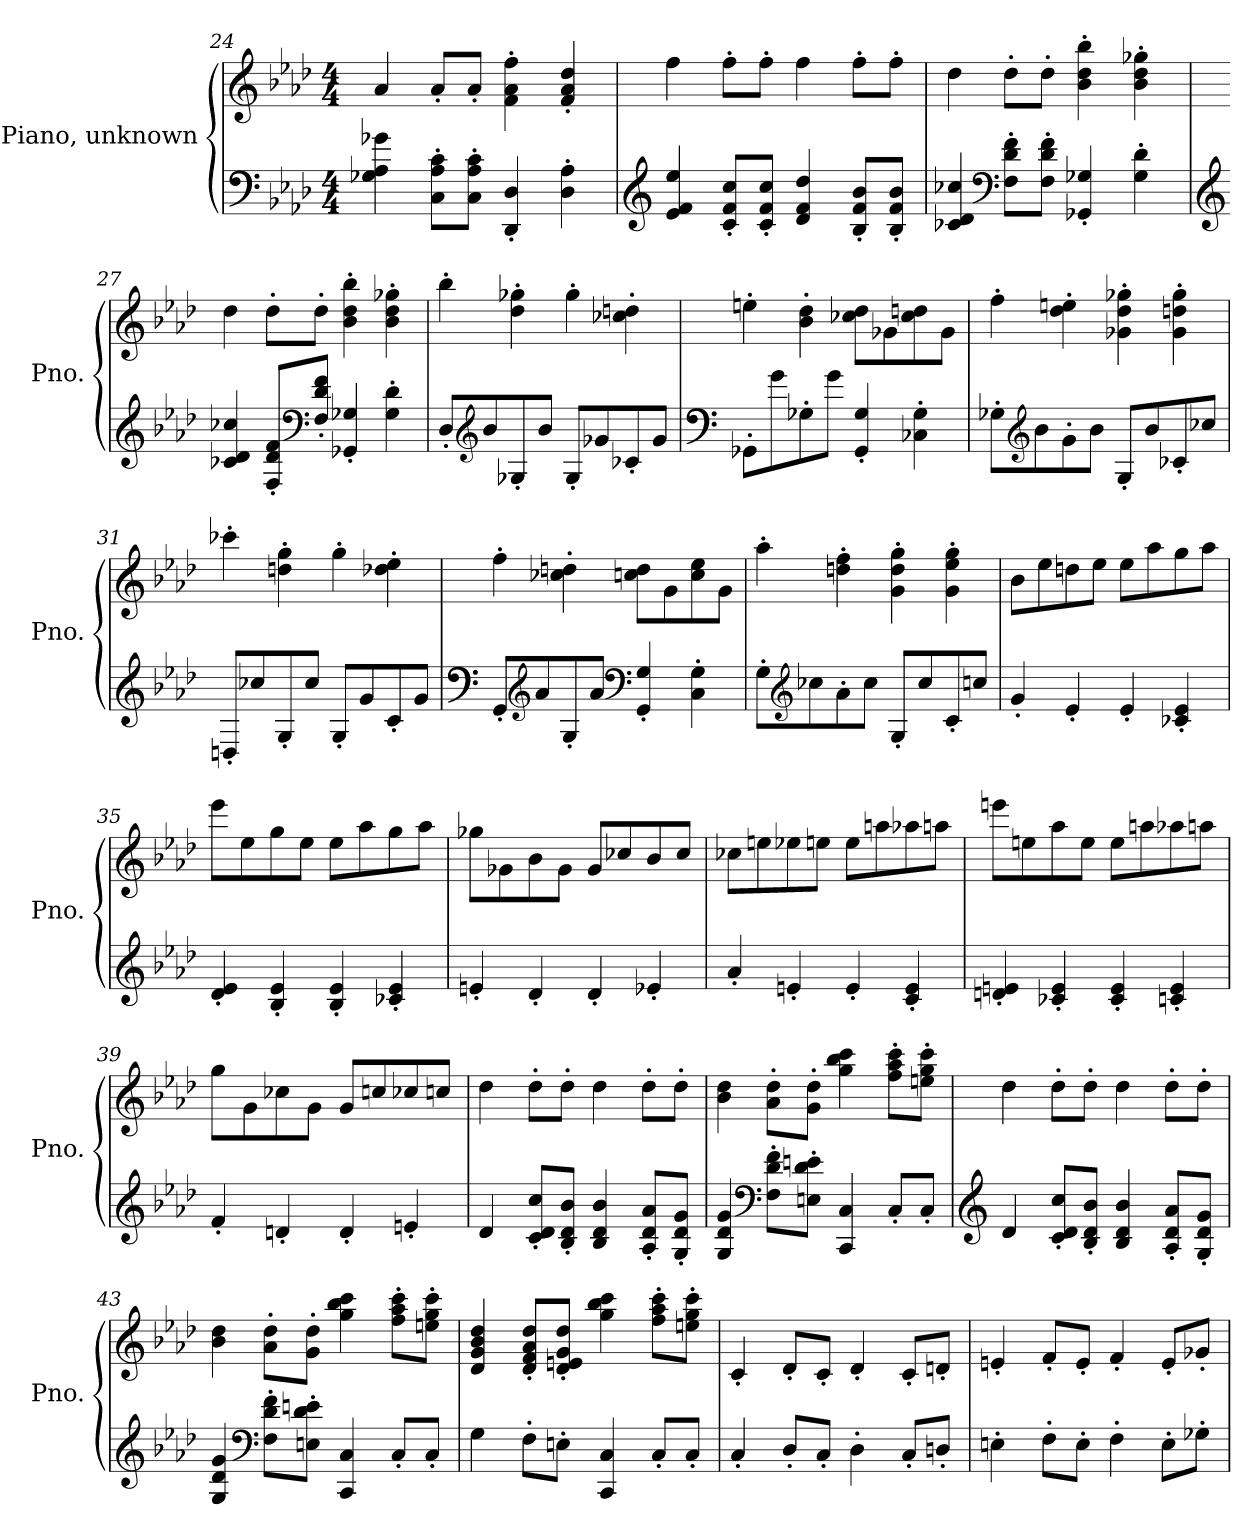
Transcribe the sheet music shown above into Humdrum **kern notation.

**kern	**kern
*part1	*part1
*staff2	*staff1
*I"Piano, unknown	*
*I'Pno.	*
*clefF4	*clefG2
*k[b-e-a-d-]	*k[b-e-a-d-]
*M4/4	*M4/4
=24	=24
4G-X\ 4A-\ 4g-X\	4a-/
8C\' 8A-\' 8c\'L	8a-'/L
8C\' 8A-\' 8c\'J	8a-'/J
4DD-/' 4D-/'	4f\' 4a-\' 4ff\'
4D-\' 4A-\'	4f/' 4a-/' 4dd-/'
=25	=25
*clefG2	*
4e-/ 4f/ 4ee-/	4ff\
8c/' 8f/' 8cc/'L	8ff'\L
8c/' 8f/' 8cc/'J	8ff'\J
4d-/ 4f/ 4dd-/	4ff\
8B-/' 8f/' 8b-/'L	8ff'\L
8B-/' 8f/' 8b-/'J	8ff'\J
!!LO:LB:g=z
=26	=26
4c-X/ 4d-/ 4cc-X/	4dd-\
*clefF4	*
8F\' 8d-\' 8f\'L	8dd-'\L
8F\' 8d-\' 8f\'J	8dd-'\J
4GG-X/' 4G-X/'	4b-\' 4dd-\' 4bb-\'
4G-\' 4d-\'	4b-\' 4dd-\' 4gg-X\'
=27	=27
*clefG2	*
4c-X/ 4d-/ 4cc-X/	4dd-\
8F/' 8d-/' 8f/'L	8dd-'\L
*clefF4	*
8F/' 8d-/' 8f/'J	8dd-'\J
4GG-X/' 4G-X/'	4b-\' 4dd-\' 4bb-\'
4G-\' 4d-\'	4b-\' 4dd-\' 4gg-X\'
=28	=28
8D-'/L	4bb-'\
*clefG2	*
8b-/	.
8G-X'/	4dd-\' 4gg-X\'
8b-/J	.
8G-'/L	4gg-'\
8g-X/	.
8c-X'/	4cc-X\' 4ddn\'
8g-/J	.
!!LO:PB:g=z
=29	=29
*clefF4	*
8GG-X'\L	4een'\
8g\	.
8G-X'\	4b-\' 4dd-\'
8g\J	.
4GG-/' 4G-/'	8cc-X\ 8dd-\L
.	8g-X\
4C-X\' 4G-\'	8cc-\ 8ddn\
.	8g-\J
=30	=30
8G-X'\L	4ff'\
*clefG2	*
8b-\	.
8g'\	4dd-\' 4een\'
8b-\J	.
8G-'/L	4g-X\' 4dd-\' 4gg-X\'
8b-/	.
8c-X'/	4g-\' 4ddn\' 4gg-\'
8cc-X/J	.
=31	=31
8Dn'/L	4ccc-X'\
8cc-X/	.
8G'/	4ddn\' 4gg\'
8cc-/J	.
8G'/L	4gg'\
8g/	.
8c'/	4dd-X\' 4ee-\'
8g/J	.
!!LO:LB:g=z
=32	=32
*clefF4	*
8GG'/L	4ff'\
*clefG2	*
8a-/	.
8G'/	4cc-X\' 4ddn\'
8a-/J	.
*clefF4	*
4GG/' 4G/'	8ccn\ 8dd\L
.	8g\
4C\' 4G\'	8cc\ 8ee-\
.	8g\J
=33	=33
8G'\L	4aa-'\
*clefG2	*
8cc-X\	.
8a-'\	4ddn\' 4ff\'
8cc-\J	.
8G'/L	4g\' 4dd\' 4gg\'
8cc-/	.
8c'/	4g\' 4ee-\' 4gg\'
8ccn/J	.
=34	=34
4g'/	8b-\L
.	8ee-\
4e-'/	8ddn\
.	8ee-\J
4e-'/	8ee-\L
.	8aa-\
4c-X/' 4e-/'	8gg\
.	8aa-\J
=35	=35
4d-/' 4e-/'	8eee-\L
.	8ee-\
4B-/' 4e-/'	8gg\
.	8ee-\J
4B-/' 4e-/'	8ee-\L
.	8aa-\
4c-X/' 4e-/'	8gg\
.	8aa-\J
!!LO:LB:g=z
=36	=36
4en'/	8gg-X\L
.	8g-X\
4d-'/	8b-\
.	8g-\J
4d-'/	8g-/L
.	8cc-X/
4e-X'/	8b-/
.	8cc-/J
=37	=37
4a-'/	8cc-X\L
.	8een\
4en'/	8ee-X\
.	8een\J
4e'/	8ee\L
.	8aan\
4c/' 4e/'	8aa-X\
.	8aan\J
=38	=38
4dn/' 4en/'	8eeen\L
.	8een\
4c-X/' 4e/'	8aa-\
.	8ee\J
4c-/' 4e/'	8ee\L
.	8aan\
4cn/' 4e/'	8aa-X\
.	8aan\J
!!LO:LB:g=z
=39	=39
4f'/	8gg\L
.	8g\
4dn'/	8cc-X\
.	8g\J
4d'/	8g/L
.	8ccn/
4en'/	8cc-X/
.	8ccn/J
=40	=40
4d-/	4dd-\
8c/' 8d-/' 8cc/'L	8dd-'\L
8B-/' 8d-/' 8b-/'J	8dd-'\J
4B-/ 4d-/ 4b-/	4dd-\
8A-/' 8d-/' 8a-/'L	8dd-'\L
8G/' 8d-/' 8g/'J	8dd-'\J
=41	=41
4G/ 4d-/ 4g/	4b-\ 4dd-\
*clefF4	*
8F\' 8d-\' 8f\'L	8a-\' 8dd-\'L
8En\' 8d-\' 8en\'J	8g\' 8dd-\'J
4CC/ 4C/	4gg\ 4bb-\ 4ccc\
8C'/L	8ff\' 8aa-\' 8ccc\'L
8C'/J	8een\' 8gg\' 8ccc\'J
=42	=42
*clefG2	*
4d-/	4dd-\
8c/' 8d-/' 8cc/'L	8dd-'\L
8B-/' 8d-/' 8b-/'J	8dd-'\J
4B-/ 4d-/ 4b-/	4dd-\
8A-/' 8d-/' 8a-/'L	8dd-'\L
8G/' 8d-/' 8g/'J	8dd-'\J
!!LO:LB:g=z
=43	=43
4G/ 4d-/ 4g/	4b-\ 4dd-\
*clefF4	*
8F\' 8d-\' 8f\'L	8a-\' 8dd-\'L
8En\' 8d-\' 8en\'J	8g\' 8dd-\'J
4CC/ 4C/	4gg\ 4bb-\ 4ccc\
8C'/L	8ff\' 8aa-\' 8ccc\'L
8C'/J	8een\' 8gg\' 8ccc\'J
=44	=44
4G\	4d-/ 4g/ 4b-/ 4dd-/
8F'\L	8d-/' 8f/' 8a-/' 8dd-/'L
8En'\J	8d-/' 8en/' 8g/' 8dd-/'J
4CC/ 4C/	4gg\ 4bb-\ 4ccc\
8C'/L	8ff\' 8aa-\' 8ccc\'L
8C'/J	8een\' 8gg\' 8ccc\'J
=45	=45
4C'/	4c'/
8D-'/L	8d-'/L
8C'/J	8c'/J
4D-'\	4d-'/
8C'/L	8c'/L
8Dn'/J	8dn'/J
=46	=46
4En'\	4en'/
8F'\L	8f'/L
8E'\J	8e'/J
4F'\	4f'/
8E'\L	8e'/L
8G-X'\J	8g-X'/J
=	=
*-	*-
